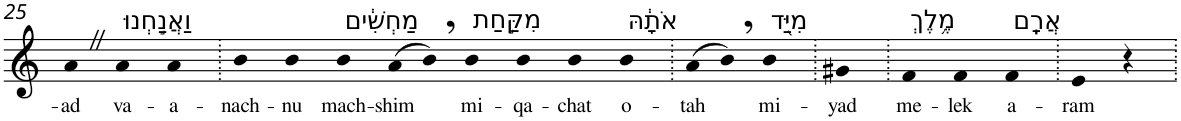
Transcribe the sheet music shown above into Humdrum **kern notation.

**kern	**text
*part1	*part1
*staff1	*staff1
*I"Piano	*
*I'Pno	*
!!LO:PB:g=z
*clefG2	*
*k[]	*
=25	=25
!	!LO:LY:b
4aZ	-ad
!LO:TX:a:t=וַאֲנַ֣חְנוּ	!
!	!LO:LY:b
4a	va-
!	!LO:LY:b
4a	-a-
=26.	=26.
!	!LO:LY:b
4b	-nach-
!	!LO:LY:b
4b	-nu
!LO:TX:a:t=מַחְשִׁ֔ים	!
!	!LO:LY:b
4b	mach-
!	!LO:LY:b
(>8a	-shim
8b,)	.
!LO:TX:a:t=מִקַּ֣חַת	!
!	!LO:LY:b
4b	mi-
!	!LO:LY:b
4b	-qa-
!	!LO:LY:b
4b	-chat
!LO:TX:a:t=אֹתָ֔הּ	!
!	!LO:LY:b
4b	o-
=27.	=27.
!	!LO:LY:b
(>8a	-tah
8b,)	.
!LO:TX:a:t=מִיַּ֖ד	!
!	!LO:LY:b
4b	mi-
=28.	=28.
!	!LO:LY:b
4g#X	-yad
=29.	=29.
!LO:TX:a:t=מֶ֥לֶךְ	!
!	!LO:LY:b
4f	me-
!	!LO:LY:b
4f	-lek
!LO:TX:a:t=אֲרָֽם	!
!	!LO:LY:b
4f	a-
=30.	=30.
!	!LO:LY:b
4e	-ram
4r	.
=.	=.
*-	*-
